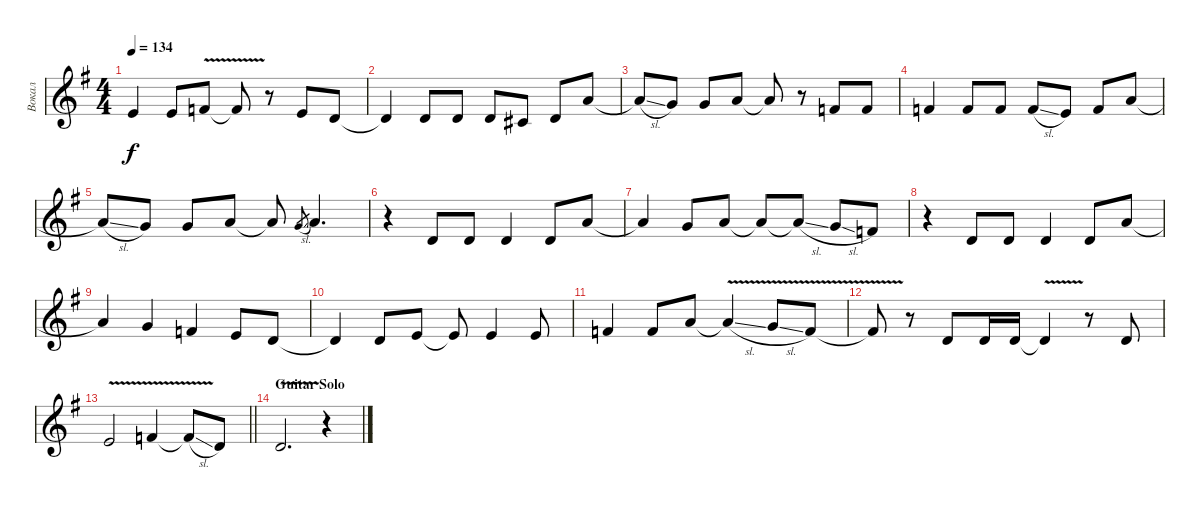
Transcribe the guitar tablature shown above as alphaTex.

\track ("Вокал" "Вокал") {instrument trumpet}
\staff {score}
\tuning (E4 B3 G3 D3 A2 E2) {hide}
\ts (4 4)
\tempo 134
\clef g2
\ks eminor
5.2{t}.4{dy f} 5.2.8 6.2{v}.8 6.2{t}.8 r.8 5.2.8 3.2.8 |
3.2{t}.4 3.2.8 3.2.8 3.2.8 2.2.8 3.2.8 5.1.8 |
5.1{sl t}.8 3.1.8 3.1.8 5.1.8 5.1{t}.8 r.8 6.2.8 6.2.8 |
6.2.4 6.2.8 6.2.8 6.2{sl}.8 5.2.8 6.2.8 5.1.8 |
5.1{sl t}.8 3.1.8 3.1.8 5.1.8 5.1{t}.8 3.1{sl}.8{gr} 5.1.4{d} |
r.4 3.2.8 3.2.8 3.2.4 3.2.8 5.1.8 |
5.1{t}.4 3.1.8 5.1.8 5.1{t}.8 5.1{sl t}.8 3.1{sl}.8 1.1.8 |
r.4 3.2.8 3.2.8 3.2.4 3.2.8 5.1.8 |
5.1{t}.4 3.1.4 1.1.4 5.2.8 3.2.8 |
3.2{t}.4 3.2.8 5.2.8 5.2{t}.8 5.2.4 5.2.8 |
6.2.4 6.2.8 5.1.8 5.1{v sl t}.4 3.1{v sl}.8 1.1{v}.8 |
1.1{t}.8 r.8 3.2.8 3.2.16 3.2.16 3.2{v t}.4 r.8 3.2.8 |
\barLineRight lightlight
5.2{v}.2 6.2{v}.4 6.2{sl t}.8 3.2.8 |
\section ("" "Guitar Solo")
3.2{v}.2{d} r.4
